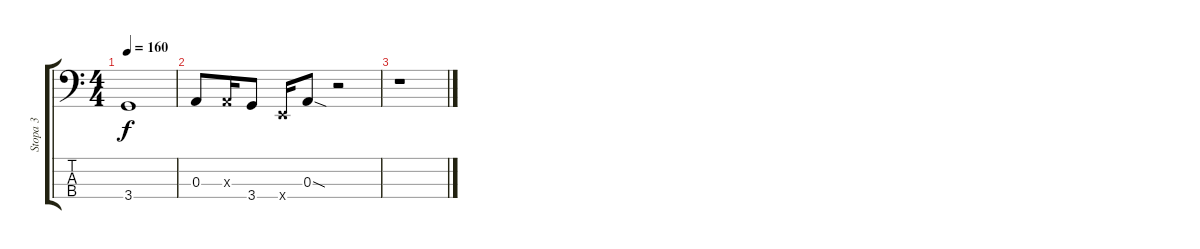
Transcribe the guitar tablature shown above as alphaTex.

\track ("Stopa 3" "Stopa 3") {instrument electricbassfinger}
\staff {score tabs}
\tuning (G2 D2 A1 E1) {hide}
\ts (4 4)
\tempo 160
\clef f4
\ks c
3.4{t}.1{dy f} |
0.3.8 0.3{x}.16 3.4.8 0.4{x}.16 0.3{sod}.8 r.2 |
r.1
